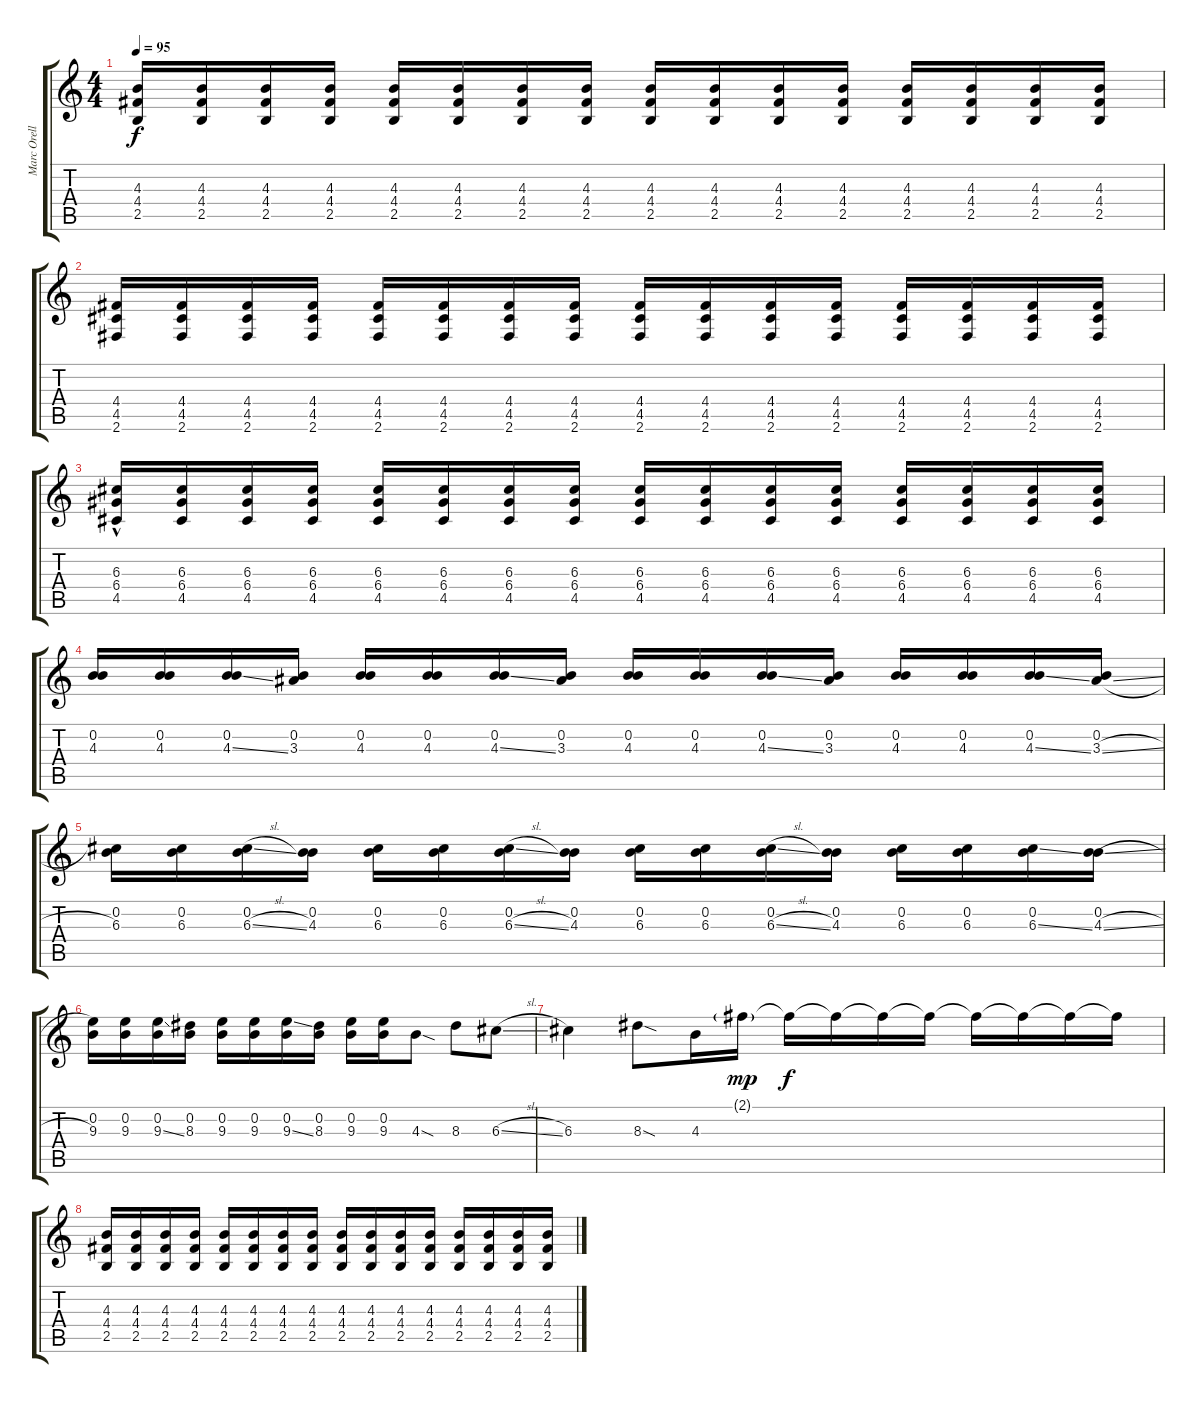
\track ("Marc Orell - Guitar 2" "Marc Orell") {instrument distortionguitar}
\staff {score tabs}
\tuning (E4 B3 G3 D3 A2 E2) {hide}
\ts (4 4)
\tempo 95
\clef g2
\ks c
(4.3 4.4 2.5).16{dy f volume 16} (4.3 4.4 2.5).16 (4.3 4.4 2.5).16 (4.3 4.4 2.5).16 (4.3 4.4 2.5).16 (4.3 4.4 2.5).16 (4.3 4.4 2.5).16 (4.3 4.4 2.5).16 (4.3 4.4 2.5).16 (4.3 4.4 2.5).16 (4.3 4.4 2.5).16 (4.3 4.4 2.5).16 (4.3 4.4 2.5).16 (4.3 4.4 2.5).16 (4.3 4.4 2.5).16 (4.3 4.4 2.5).16 |
(4.4 4.5 2.6).16 (4.4 4.5 2.6).16 (4.4 4.5 2.6).16 (4.4 4.5 2.6).16 (4.4 4.5 2.6).16 (4.4 4.5 2.6).16 (4.4 4.5 2.6).16 (4.4 4.5 2.6).16 (4.4 4.5 2.6).16 (4.4 4.5 2.6).16 (4.4 4.5 2.6).16 (4.4 4.5 2.6).16 (4.4 4.5 2.6).16 (4.4 4.5 2.6).16 (4.4 4.5 2.6).16 (4.4 4.5 2.6).16 |
(6.3{hac} 6.4 4.5).16 (6.3 6.4 4.5).16 (6.3 6.4 4.5).16 (6.3 6.4 4.5).16 (6.3 6.4 4.5).16 (6.3 6.4 4.5).16 (6.3 6.4 4.5).16 (6.3 6.4 4.5).16 (6.3 6.4 4.5).16 (6.3 6.4 4.5).16 (6.3 6.4 4.5).16 (6.3 6.4 4.5).16 (6.3 6.4 4.5).16 (6.3 6.4 4.5).16 (6.3 6.4 4.5).16 (6.3 6.4 4.5).16 |
(0.2 4.3).16{volume 16} (0.2 4.3).16 (0.2 4.3{ss}).16 (0.2 3.3).16 (0.2 4.3).16 (0.2 4.3).16 (0.2 4.3{ss}).16 (0.2 3.3).16 (0.2 4.3).16 (0.2 4.3).16 (0.2 4.3{ss}).16 (0.2 3.3).16 (0.2 4.3).16 (0.2 4.3).16 (0.2 4.3{ss}).16 (0.2 3.3{sl}).16 |
(0.2 6.3).16 (0.2 6.3).16 (0.2 6.3{sl}).16 (0.2 4.3).16 (0.2 6.3).16 (0.2 6.3).16 (0.2 6.3{sl}).16 (0.2 4.3).16 (0.2 6.3).16 (0.2 6.3).16 (0.2 6.3{sl}).16 (0.2 4.3).16 (0.2 6.3).16 (0.2 6.3).16 (0.2 6.3{ss}).16 (0.2 4.3{sl}).16 |
(0.2 9.3).16 (0.2 9.3).16 (0.2 9.3{ss}).16 (0.2 8.3).16 (0.2 9.3).16 (0.2 9.3).16 (0.2 9.3{ss}).16 (0.2 8.3).16 (0.2 9.3).16 (0.2 9.3).16 4.3{sod}.8 8.3.8 6.3{sl}.8 |
6.3.4 8.3{sod}.8 4.3.16 2.1{g}.16{dy mp} 2.1{t}.16{dy f} 2.1{t}.16 2.1{t}.16 2.1{t}.16 2.1{t}.16 2.1{t}.16 2.1{t}.16 2.1{t}.16 |
(4.3 4.4 2.5).16 (4.3 4.4 2.5).16 (4.3 4.4 2.5).16 (4.3 4.4 2.5).16 (4.3 4.4 2.5).16 (4.3 4.4 2.5).16 (4.3 4.4 2.5).16 (4.3 4.4 2.5).16 (4.3 4.4 2.5).16 (4.3 4.4 2.5).16 (4.3 4.4 2.5).16 (4.3 4.4 2.5).16 (4.3 4.4 2.5).16 (4.3 4.4 2.5).16 (4.3 4.4 2.5).16 (4.3 4.4 2.5).16
